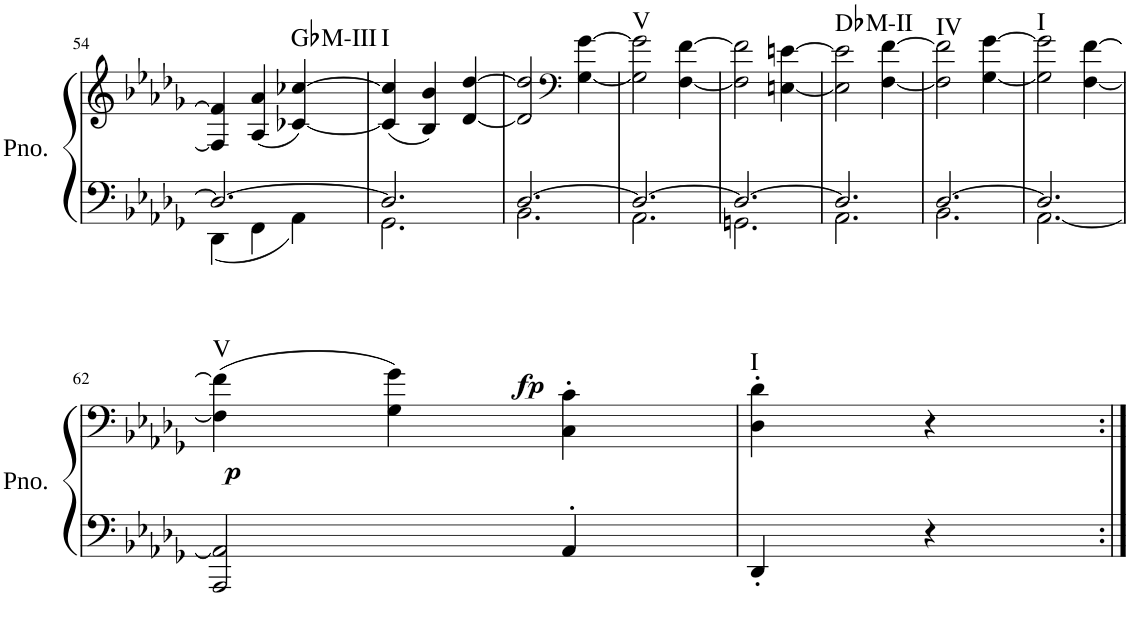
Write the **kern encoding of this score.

**kern	**kern	**dynam	**harte
*part1	*part1	*part1	*part1
*staff2	*staff1	*staff1/2	*
*I"Piano	*	*	*
*I'Pno.	*	*	*
!!LO:PB:g=z
*clefF4	*clefG2	*	*
*k[b-e-a-d-g-]	*k[b-e-a-d-g-]	*	*
*M3/4	*M3/4	*	*
=54	=54	=54	=54
*^	*	*	*
2.D-/_	4DD-\	4F/] 4f/]	.	.
.	4FF\	(4A-/ 4a-/	.	.
!	!	!	!	!LO:H:kt=M
.	4AA-\	[4c-X/ [>4cc-X/)	.	Gb:maj
=55	=55	=55	=55	=55
!	!	!	!	!LO:H:kt=I
2.D-/]	2.GG-\	(4c-/] 4cc-/]	.	N
.	.	4B-/ 4b-/)	.	.
.	.	[4d-/ [>4dd-/	.	.
=56	=56	=56	=56	=56
!	!	!	!LO:DY:b=2	!
[2.D-/	2.BB-\	2d-/] 2dd-/]	fp	.
*	*	*clefF4	*	*
.	.	[<4G-\ [4g-\	.	.
=57	=57	=57	=57	=57
!	!	!	!	!LO:H:kt=V
2.D-/_	2.AA-\	2G-\] 2g-\]	.	N
.	.	[<4F\ [4f\	.	.
=58	=58	=58	=58	=58
2.D-/_	2.GGn\	2F\] 2f\]	.	.
.	.	[<4En\ [4en\	.	.
=59	=59	=59	=59	=59
!	!	!	!	!LO:H:kt=M
2.D-/]	2.AA-\	2E\] 2e\]	.	Db:maj
.	.	[<4F\ [4f\	.	.
=60	=60	=60	=60	=60
!	!	!	!	!LO:H:kt=IV
[2.D-/	2.BB-\	2F\] 2f\]	.	N
.	.	[<4G-\ [4g-\	.	.
=61	=61	=61	=61	=61
!	!	!	!	!LO:H:kt=I
2.D-/]	[2.AA-\	2G-\] 2g-\]	.	N
.	.	[<4F\ [4f\	.	.
!!LO:LB:g=z
=62	=62	=62	=62	=62
!	!	!	!LO:DY:b	!LO:H:kt=V
2.ryy	2AAA-/ 2AA-/]	(4F\] 4f\]	p	N
.	.	4G-\ 4g-\)	.	.
.	4AA-'/	4C\' 4c\'	.	.
*v	*v	*	*	*
=63	=63	=63	=63
*M2/4	*M2/4	*	*
*^	*	*	*
!	!	!	!	!LO:H:kt=I
*v	*v	*	*	*
4DD-'/	4D-\' 4d-\'	.	N
4r	4r	.	.
=:|!	=:|!	=:|!	=:|!
*-	*-	*-	*-
